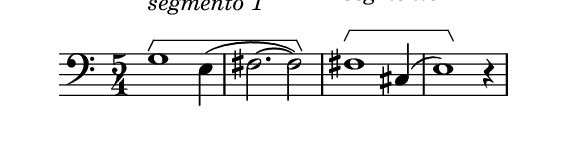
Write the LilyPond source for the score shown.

\version "2.11.64"

\include "../config/lib.ly"

\score {
  \new Staff {
      \time 5/4
      \clef bass
      \relative c' {
        \set Score.currentBarNumber = #1
        \bar ""
        %% #s(5 3 4) - subconjunto de  #s(5 3 4 1 2 0)
        %% procedimentos utilizados: expansão de intervalos e transposição
        \bracketUp
        \override TextScript #'extra-offset = #'( 0 . 2 )
        g1\startGroup^\markup{\italic{segmento 1}} e4(
        fis2.~ fis2)\stopGroup
        fis1\startGroup^\markup{\italic{segmento 2}} cis4(
        e1)\stopGroup r4
      }
    }
  \layout {
    \context {
      \Staff \consists "Horizontal_bracket_engraver"
    }
  }
}
\paper {
  paper-width = 9.6\cm
  paper-height = 3\cm
  line-width = 10.5\cm
  top-margin = -.1\cm
  left-margin = .1\cm
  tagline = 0
  indent = #0
}
